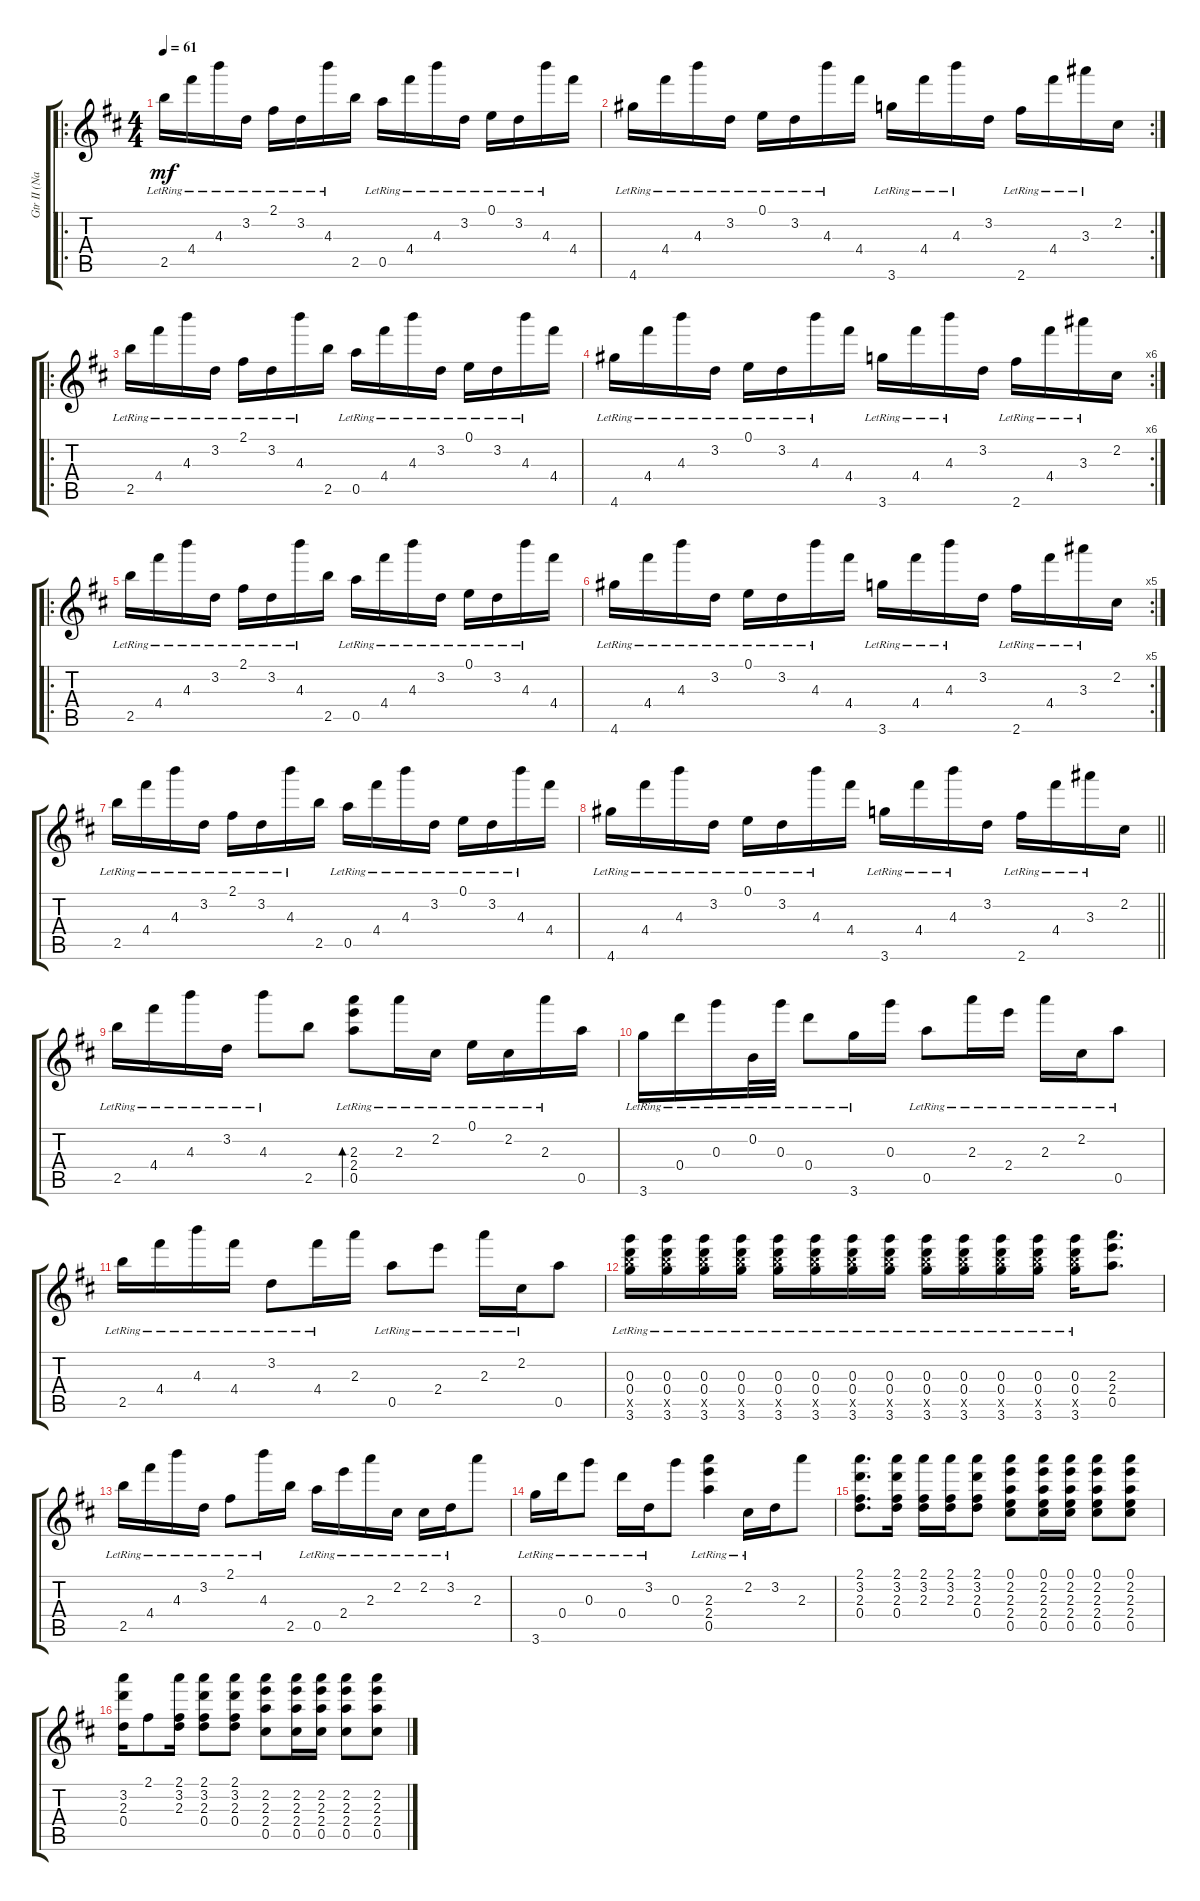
\track ("Gtr II (Nashville Tuning)" "Gtr II (Na") {instrument electricguitarclean}
\staff {score tabs}
\tuning (E4 B3 G5 D5 A4 E4) {hide}
\ro
\ts (4 4)
\tempo 61
\clef g2
\ks d
2.5{lr}.16{dy mf instrument electricguitarclean} 4.4{lr}.16 4.3{lr}.16 3.2{lr}.16 2.1{lr}.16 3.2{lr}.16 4.3{lr}.16 2.5.16 0.5{lr}.16 4.4{lr}.16 4.3{lr}.16 3.2{lr}.16 0.1{lr}.16 3.2{lr}.16 4.3{lr}.16 4.4.16 |
\rc 2
4.6{lr}.16 4.4{lr}.16 4.3{lr}.16 3.2{lr}.16 0.1{lr}.16 3.2{lr}.16 4.3{lr}.16 4.4.16 3.6{lr}.16 4.4{lr}.16 4.3{lr}.16 3.2.16 2.6{lr}.16 4.4{lr}.16 3.3{lr}.16 2.2.16 |
\ro
2.5{lr}.16 4.4{lr}.16 4.3{lr}.16 3.2{lr}.16 2.1{lr}.16 3.2{lr}.16 4.3{lr}.16 2.5.16 0.5{lr}.16 4.4{lr}.16 4.3{lr}.16 3.2{lr}.16 0.1{lr}.16 3.2{lr}.16 4.3{lr}.16 4.4.16 |
\rc 6
4.6{lr}.16 4.4{lr}.16 4.3{lr}.16 3.2{lr}.16 0.1{lr}.16 3.2{lr}.16 4.3{lr}.16 4.4.16 3.6{lr}.16 4.4{lr}.16 4.3{lr}.16 3.2.16 2.6{lr}.16 4.4{lr}.16 3.3{lr}.16 2.2.16 |
\ro
2.5{lr}.16 4.4{lr}.16 4.3{lr}.16 3.2{lr}.16 2.1{lr}.16 3.2{lr}.16 4.3{lr}.16 2.5.16 0.5{lr}.16 4.4{lr}.16 4.3{lr}.16 3.2{lr}.16 0.1{lr}.16 3.2{lr}.16 4.3{lr}.16 4.4.16 |
\rc 5
4.6{lr}.16 4.4{lr}.16 4.3{lr}.16 3.2{lr}.16 0.1{lr}.16 3.2{lr}.16 4.3{lr}.16 4.4.16 3.6{lr}.16 4.4{lr}.16 4.3{lr}.16 3.2.16 2.6{lr}.16 4.4{lr}.16 3.3{lr}.16 2.2.16 |
2.5{lr}.16 4.4{lr}.16 4.3{lr}.16 3.2{lr}.16 2.1{lr}.16 3.2{lr}.16 4.3{lr}.16 2.5.16 0.5{lr}.16 4.4{lr}.16 4.3{lr}.16 3.2{lr}.16 0.1{lr}.16 3.2{lr}.16 4.3{lr}.16 4.4.16 |
\barLineRight lightlight
4.6{lr}.16 4.4{lr}.16 4.3{lr}.16 3.2{lr}.16 0.1{lr}.16 3.2{lr}.16 4.3{lr}.16 4.4.16 3.6{lr}.16 4.4{lr}.16 4.3{lr}.16 3.2.16 2.6{lr}.16 4.4{lr}.16 3.3{lr}.16 2.2.16 |
2.5{lr}.16 4.4{lr}.16 4.3{lr}.16 3.2{lr}.16 4.3{lr}.8 2.5.8 (2.3{lr} 2.4{lr} 0.5{lr}).8{bd 30} 2.3{lr}.16 2.2{lr}.16 0.1{lr}.16 2.2{lr}.16 2.3{lr}.16 0.5.16 |
3.6{lr}.16 0.4{lr}.16 0.3{lr}.16 0.2{lr}.32 0.3{lr}.32 0.4{lr}.8 3.6{lr}.16 0.3.16 0.5{lr}.8 2.3{lr}.16 2.4{lr}.16 2.3{lr}.16 2.2{lr}.16 0.5{lr}.8 |
2.5{lr}.16 4.4{lr}.16 4.3{lr}.16 4.4{lr}.16 3.2{lr}.8 4.4{lr}.16 2.3.16 0.5{lr}.8 2.4{lr}.8 2.3{lr}.16 2.2{lr}.16 0.5.8 |
(0.3{lr} 0.4{lr} 2.5{x} 3.6{lr}).16 (0.3{lr} 0.4{lr} 2.5{x} 3.6{lr}).16 (0.3{lr} 0.4{lr} 2.5{x} 3.6{lr}).16 (0.3{lr} 0.4{lr} 2.5{x} 3.6{lr}).16 (0.3{lr} 0.4{lr} 2.5{x} 3.6{lr}).16 (0.3{lr} 0.4{lr} 2.5{x} 3.6{lr}).16 (0.3{lr} 0.4{lr} 2.5{x} 3.6{lr}).16 (0.3{lr} 0.4{lr} 2.5{x} 3.6{lr}).16 (0.3{lr} 0.4{lr} 2.5{x} 3.6{lr}).16 (0.3{lr} 0.4{lr} 2.5{x} 3.6{lr}).16 (0.3{lr} 0.4{lr} 2.5{x} 3.6{lr}).16 (0.3{lr} 0.4{lr} 2.5{x} 3.6{lr}).16 (0.3{lr} 0.4{lr} 2.5{x} 3.6{lr}).16 (2.3 2.4 0.5).8{d} |
2.5{lr}.16 4.4{lr}.16 4.3{lr}.16 3.2{lr}.16 2.1{lr}.8 4.3{lr}.16 2.5.16 0.5{lr}.16 2.4{lr}.16 2.3{lr}.16 2.2{lr}.16 2.2{lr}.16 3.2{lr}.16 2.3.8 |
3.6{lr}.16 0.4{lr}.16 0.3{lr}.8 0.4{lr}.16 3.2{lr}.16 0.3.8 (2.3{lr} 2.4{lr} 0.5{lr}).4 2.2{lr}.16 3.2.16 2.3.8 |
(2.1 3.2 2.3 0.4).8{d} (2.1 3.2 2.3 0.4).16 (2.1 3.2 2.3).16 (2.1 3.2 2.3).16 (2.1 3.2 2.3 0.4).8 (0.1 2.2 2.3 2.4 0.5).8 (0.1 2.2 2.3 2.4 0.5).16 (0.1 2.2 2.3 2.4 0.5).16 (0.1 2.2 2.3 2.4 0.5).8 (0.1 2.2 2.3 2.4 0.5).8 |
(3.2 2.3 0.4).16 2.1.8 (2.1 3.2 2.3).16 (2.1 3.2 2.3 0.4).8 (2.1 3.2 2.3 0.4).8 (2.2 2.3 2.4 0.5).8 (2.2 2.3 2.4 0.5).16 (2.2 2.3 2.4 0.5).16 (2.2 2.3 2.4 0.5).8 (2.2 2.3 2.4 0.5).8
